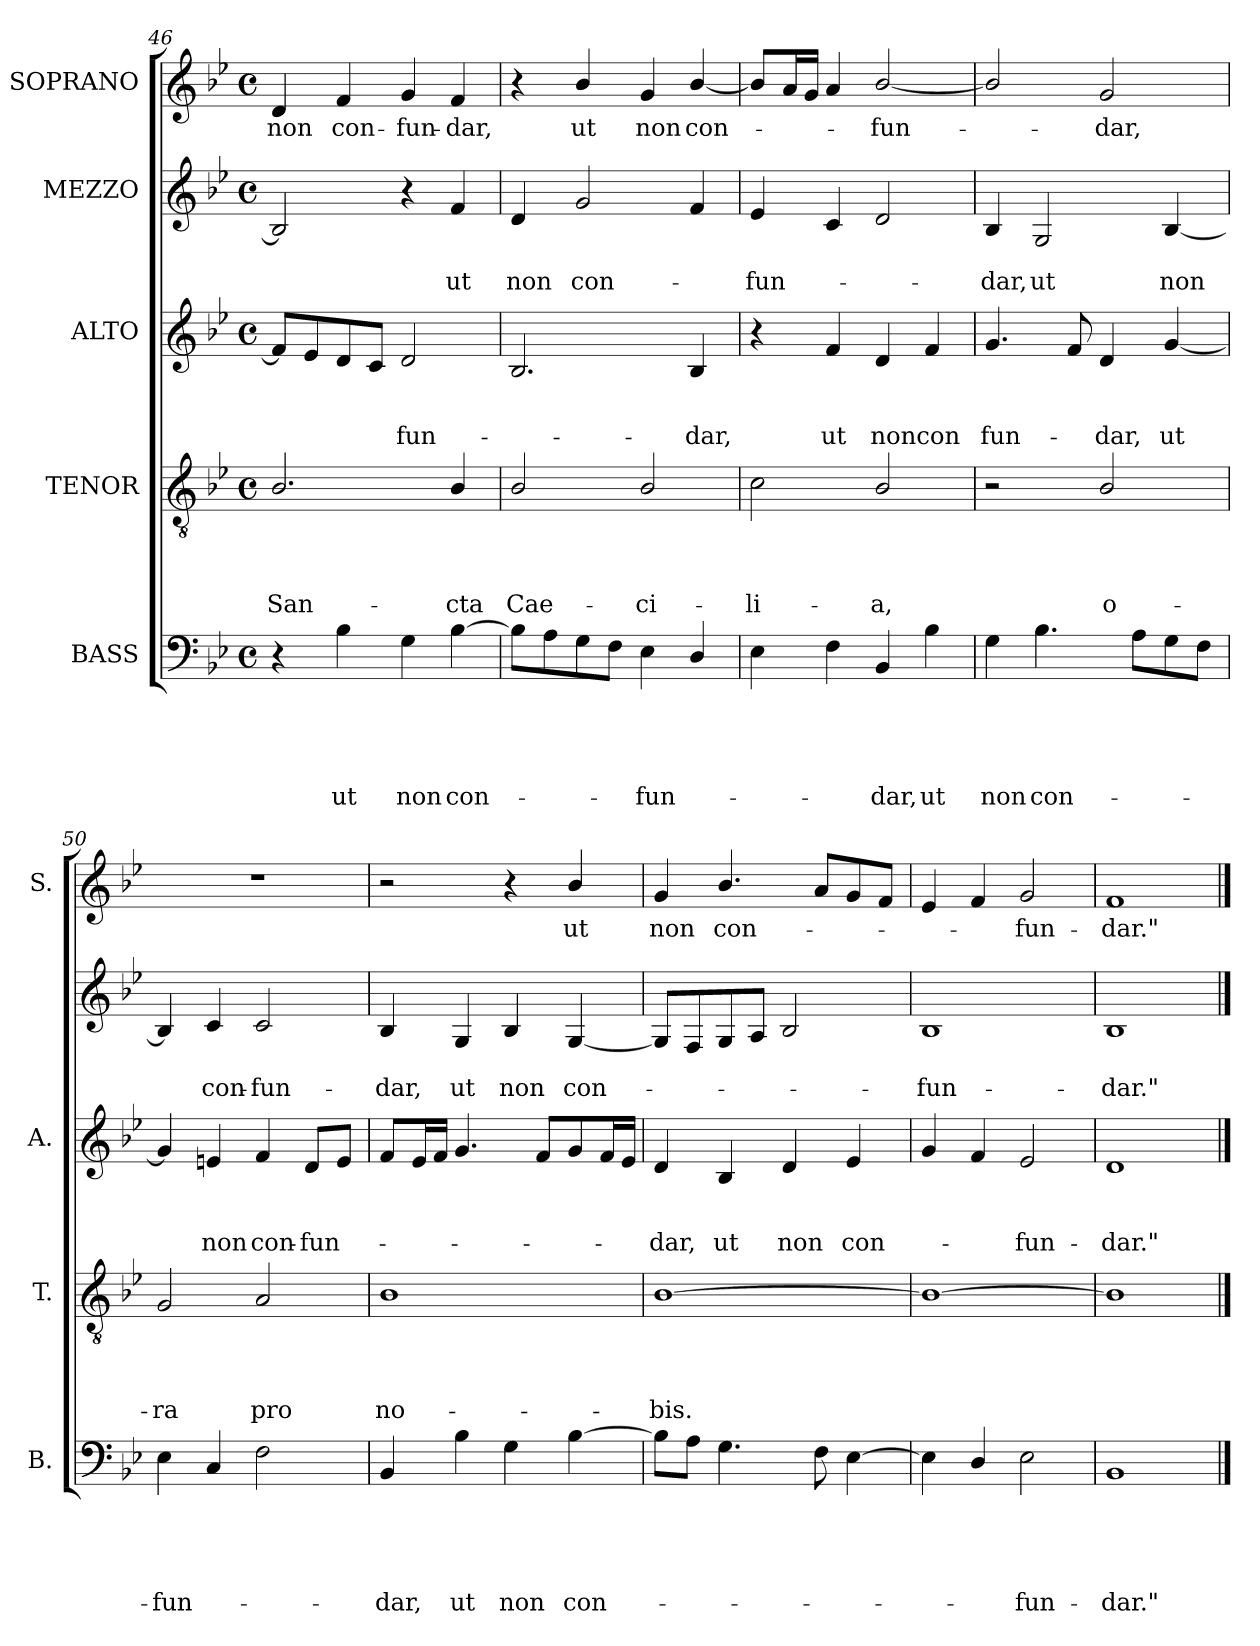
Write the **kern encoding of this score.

**kern	**text	**text	**text	**text	**text	**kern	**text	**text	**text	**text	**kern	**text	**text	**text	**kern	**text	**text	**kern	**text
*part5	*part5	*part5	*part5	*part5	*part5	*part4	*part4	*part4	*part4	*part4	*part3	*part3	*part3	*part3	*part2	*part2	*part2	*part1	*part1
*staff5	*staff5	*staff5	*staff5	*staff5	*staff5	*staff4	*staff4	*staff4	*staff4	*staff4	*staff3	*staff3	*staff3	*staff3	*staff2	*staff2	*staff2	*staff1	*staff1
*I"BASS	*	*	*	*	*	*I"TENOR	*	*	*	*	*I"ALTO	*	*	*	*I"MEZZO	*	*	*I"SOPRANO	*
*I'B.	*	*	*	*	*	*I'T.	*	*	*	*	*I'A.	*	*	*	*	*	*	*I'S.	*
*clefF4	*	*	*	*	*	*clefGv2	*	*	*	*	*clefG2	*	*	*	*clefG2	*	*	*clefG2	*
*k[b-e-]	*	*	*	*	*	*k[b-e-]	*	*	*	*	*k[b-e-]	*	*	*	*k[b-e-]	*	*	*k[b-e-]	*
*B-:	*	*	*	*	*	*B-:	*	*	*	*	*B-:	*	*	*	*B-:	*	*	*B-:	*
*M4/4	*	*	*	*	*	*M4/4	*	*	*	*	*M4/4	*	*	*	*M4/4	*	*	*M4/4	*
*met(c)	*	*	*	*	*	*met(c)	*	*	*	*	*met(c)	*	*	*	*met(c)	*	*	*met(c)	*
=46	=46	=46	=46	=46	=46	=46	=46	=46	=46	=46	=46	=46	=46	=46	=46	=46	=46	=46	=46
!	!	!	!	!	!	!	!	!	!	!LO:LY:b	!	!	!	!	!	!	!	!	!LO:LY:b
4r	.	.	.	.	.	2.B-/	.	.	.	San-	8f/L]	.	.	.	2B-/]	.	.	4d/	non
.	.	.	.	.	.	.	.	.	.	.	8e-/	.	.	.	.	.	.	.	.
!	!	!	!	!	!LO:LY:b	!	!	!	!	!	!	!	!	!	!	!	!	!	!LO:LY:b
4B-\	.	.	.	.	ut	.	.	.	.	.	8d/	.	.	.	.	.	.	4f/	con-
.	.	.	.	.	.	.	.	.	.	.	8c/J	.	.	.	.	.	.	.	.
!	!	!	!	!	!LO:LY:b	!	!	!	!	!	!	!	!	!LO:LY:b	!	!	!	!	!LO:LY:b
4G\	.	.	.	.	non	.	.	.	.	.	2d/	.	.	-fun-	4r	.	.	4g/	-fun-
!	!	!	!	!	!LO:LY:b	!	!	!	!	!LO:LY:b	!	!	!	!	!	!	!LO:LY:b	!	!LO:LY:b
[>4B-\	.	.	.	.	con-	4B-/	.	.	.	-cta	.	.	.	.	4f/	.	ut	4f/	-dar,
=47	=47	=47	=47	=47	=47	=47	=47	=47	=47	=47	=47	=47	=47	=47	=47	=47	=47	=47	=47
!	!	!	!	!	!	!	!	!	!	!LO:LY:b	!	!	!	!	!	!	!LO:LY:b	!	!
8B-\L]	.	.	.	.	.	2B-/	.	.	.	Cae-	2.B-/	.	.	.	4d/	.	non	4r	.
8A\	.	.	.	.	.	.	.	.	.	.	.	.	.	.	.	.	.	.	.
!	!	!	!	!	!	!	!	!	!	!	!	!	!	!	!	!	!LO:LY:b	!	!LO:LY:b
8G\	.	.	.	.	.	.	.	.	.	.	.	.	.	.	2g/	.	con-	4b-/	ut
8F\J	.	.	.	.	.	.	.	.	.	.	.	.	.	.	.	.	.	.	.
!	!	!	!	!	!LO:LY:b	!	!	!	!	!LO:LY:b	!	!	!	!	!	!	!	!	!LO:LY:b
4E-\	.	.	.	.	-fun-	2B-/	.	.	.	-ci-	.	.	.	.	.	.	.	4g/	non
!	!	!	!	!	!	!	!	!	!	!	!	!	!	!LO:LY:b	!	!	!	!	!LO:LY:b
4D/	.	.	.	.	.	.	.	.	.	.	4B-/	.	.	-dar,	4f/	.	.	[<4b-/	con-
=48	=48	=48	=48	=48	=48	=48	=48	=48	=48	=48	=48	=48	=48	=48	=48	=48	=48	=48	=48
!	!	!	!	!	!	!	!	!	!	!LO:LY:b	!	!	!	!	!	!	!LO:LY:b	!	!
4E-\	.	.	.	.	.	2c\	.	.	.	-li-	4r	.	.	.	4e-/	.	-fun-	8b-/L]	.
.	.	.	.	.	.	.	.	.	.	.	.	.	.	.	.	.	.	16a/L	.
.	.	.	.	.	.	.	.	.	.	.	.	.	.	.	.	.	.	16g/JJ	.
!	!	!	!	!	!	!	!	!	!	!	!	!	!	!LO:LY:b	!	!	!	!	!
4F\	.	.	.	.	.	.	.	.	.	.	4f/	.	.	ut	4c/	.	.	4a/	.
!	!	!	!	!	!LO:LY:b	!	!	!	!	!LO:LY:b	!	!	!	!LO:LY:b	!	!	!	!	!LO:LY:b
4BB-/	.	.	.	.	-dar,	2B-/	.	.	.	-a,	4d/	.	.	noncon	2d/	.	.	[>2b-/	-fun-
!	!	!	!	!	!LO:LY:b	!	!	!	!	!	!	!	!	!	!	!	!	!	!
4B-\	.	.	.	.	ut	.	.	.	.	.	4f/	.	.	.	.	.	.	.	.
!!LO:PB:g=z
=49	=49	=49	=49	=49	=49	=49	=49	=49	=49	=49	=49	=49	=49	=49	=49	=49	=49	=49	=49
!	!	!	!	!	!LO:LY:b	!	!	!	!	!	!	!	!	!LO:LY:b	!	!	!LO:LY:b	!	!
4G\	.	.	.	.	non	2r	.	.	.	.	4.g/	.	.	fun-	4B-/	.	-dar,	2b-/]	.
!	!	!	!	!	!LO:LY:b	!	!	!	!	!	!	!	!	!	!	!	!LO:LY:b	!	!
4.B-\	.	.	.	.	con-	.	.	.	.	.	.	.	.	.	2G/	.	ut	.	.
.	.	.	.	.	.	.	.	.	.	.	8f/	.	.	.	.	.	.	.	.
!	!	!	!	!	!	!	!	!	!	!LO:LY:b	!	!	!	!LO:LY:b	!	!	!	!	!LO:LY:b
.	.	.	.	.	.	2B-/	.	.	.	o-	4d/	.	.	-dar,	.	.	.	2g/	-dar,
8A\L	.	.	.	.	.	.	.	.	.	.	.	.	.	.	.	.	.	.	.
!	!	!	!	!	!	!	!	!	!	!	!	!	!	!LO:LY:b	!	!	!LO:LY:b	!	!
8G\	.	.	.	.	.	.	.	.	.	.	[<4g/	.	.	ut	[<4B-/	.	non	.	.
8F\J	.	.	.	.	.	.	.	.	.	.	.	.	.	.	.	.	.	.	.
=50	=50	=50	=50	=50	=50	=50	=50	=50	=50	=50	=50	=50	=50	=50	=50	=50	=50	=50	=50
!	!	!	!	!	!LO:LY:b	!	!	!	!	!LO:LY:b	!	!	!	!	!	!	!	!	!
4E-\	.	.	.	.	-fun-	2G/	.	.	.	-ra	4g/]	.	.	.	4B-/]	.	.	1r	.
!	!	!	!	!	!	!	!	!	!	!	!	!	!	!LO:LY:b	!	!	!LO:LY:b	!	!
4C/	.	.	.	.	.	.	.	.	.	.	4en/	.	.	non	4c/	.	con-	.	.
!	!	!	!	!	!	!	!	!	!	!LO:LY:b	!	!	!	!LO:LY:b	!	!	!LO:LY:b:rj	!	!
2F\	.	.	.	.	.	2A/	.	.	.	pro	4f/	.	.	con-	2c/	.	-fun-	.	.
!	!	!	!	!	!	!	!	!	!	!	!	!	!	!LO:LY:b	!	!	!	!	!
.	.	.	.	.	.	.	.	.	.	.	8d/L	.	.	-fun-	.	.	.	.	.
.	.	.	.	.	.	.	.	.	.	.	8e/J	.	.	.	.	.	.	.	.
=51	=51	=51	=51	=51	=51	=51	=51	=51	=51	=51	=51	=51	=51	=51	=51	=51	=51	=51	=51
!	!	!	!	!	!LO:LY:b	!	!	!	!	!LO:LY:b	!	!	!	!	!	!	!LO:LY:b	!	!
4BB-/	.	.	.	.	-dar,	1B-	.	.	.	no-	8f/L	.	.	.	4B-/	.	-dar,	2r	.
.	.	.	.	.	.	.	.	.	.	.	16e-/L	.	.	.	.	.	.	.	.
.	.	.	.	.	.	.	.	.	.	.	16f/JJ	.	.	.	.	.	.	.	.
!	!	!	!	!	!LO:LY:b	!	!	!	!	!	!	!	!	!	!	!	!LO:LY:b	!	!
4B-\	.	.	.	.	ut	.	.	.	.	.	4.g/	.	.	.	4G/	.	ut	.	.
!	!	!	!	!	!LO:LY:b	!	!	!	!	!	!	!	!	!	!	!	!LO:LY:b	!	!
4G\	.	.	.	.	non	.	.	.	.	.	.	.	.	.	4B-/	.	non	4r	.
.	.	.	.	.	.	.	.	.	.	.	8f/L	.	.	.	.	.	.	.	.
!	!	!	!	!	!LO:LY:b	!	!	!	!	!	!	!	!	!	!	!	!LO:LY:b	!	!LO:LY:b
[>4B-\	.	.	.	.	con-	.	.	.	.	.	8g/	.	.	.	[<4G/	.	con-	4b-/	ut
.	.	.	.	.	.	.	.	.	.	.	16f/L	.	.	.	.	.	.	.	.
.	.	.	.	.	.	.	.	.	.	.	16e-/JJ	.	.	.	.	.	.	.	.
=52	=52	=52	=52	=52	=52	=52	=52	=52	=52	=52	=52	=52	=52	=52	=52	=52	=52	=52	=52
!	!	!	!	!	!	!	!	!	!	!LO:LY:b	!	!	!	!LO:LY:b	!	!	!	!	!LO:LY:b
8B-\L]	.	.	.	.	.	[<1B-	.	.	.	-bis.	4d/	.	.	-dar,	8G/L]	.	.	4g/	non
8A\J	.	.	.	.	.	.	.	.	.	.	.	.	.	.	8F/	.	.	.	.
!	!	!	!	!	!	!	!	!	!	!	!	!	!	!LO:LY:b	!	!	!	!	!LO:LY:b
4.G\	.	.	.	.	.	.	.	.	.	.	4B-/	.	.	ut	8G/	.	.	4.b-/	con-
.	.	.	.	.	.	.	.	.	.	.	.	.	.	.	8A/J	.	.	.	.
!	!	!	!	!	!	!	!	!	!	!	!	!	!	!LO:LY:b	!	!	!	!	!
.	.	.	.	.	.	.	.	.	.	.	4d/	.	.	non	2B-/	.	.	.	.
8F\	.	.	.	.	.	.	.	.	.	.	.	.	.	.	.	.	.	8a/L	.
!	!	!	!	!	!	!	!	!	!	!	!	!	!	!LO:LY:b	!	!	!	!	!
[>4E-\	.	.	.	.	.	.	.	.	.	.	4e-/	.	.	con-	.	.	.	8g/	.
.	.	.	.	.	.	.	.	.	.	.	.	.	.	.	.	.	.	8f/J	.
=53	=53	=53	=53	=53	=53	=53	=53	=53	=53	=53	=53	=53	=53	=53	=53	=53	=53	=53	=53
!	!	!	!	!	!	!	!	!	!	!	!	!	!	!	!	!	!LO:LY:b	!	!
4E-\]	.	.	.	.	.	1B-_	.	.	.	.	4g/	.	.	.	1B-	.	-fun-	4e-/	.
4D/	.	.	.	.	.	.	.	.	.	.	4f/	.	.	.	.	.	.	4f/	.
!	!	!	!	!	!LO:LY:b	!	!	!	!	!	!	!	!	!LO:LY:b	!	!	!	!	!LO:LY:b
2E-\	.	.	.	.	-fun-	.	.	.	.	.	2e-/	.	.	-fun-	.	.	.	2g/	-fun-
=54	=54	=54	=54	=54	=54	=54	=54	=54	=54	=54	=54	=54	=54	=54	=54	=54	=54	=54	=54
!	!	!	!	!	!LO:LY:b	!	!	!	!	!	!	!	!	!LO:LY:b	!	!	!LO:LY:b	!	!LO:LY:b
1BB-	.	.	.	.	-dar."	1B-]	.	.	.	.	1d	.	.	-dar."	1B-	.	-dar."	1f	-dar."
==	==	==	==	==	==	==	==	==	==	==	==	==	==	==	==	==	==	==	==
*-	*-	*-	*-	*-	*-	*-	*-	*-	*-	*-	*-	*-	*-	*-	*-	*-	*-	*-	*-
